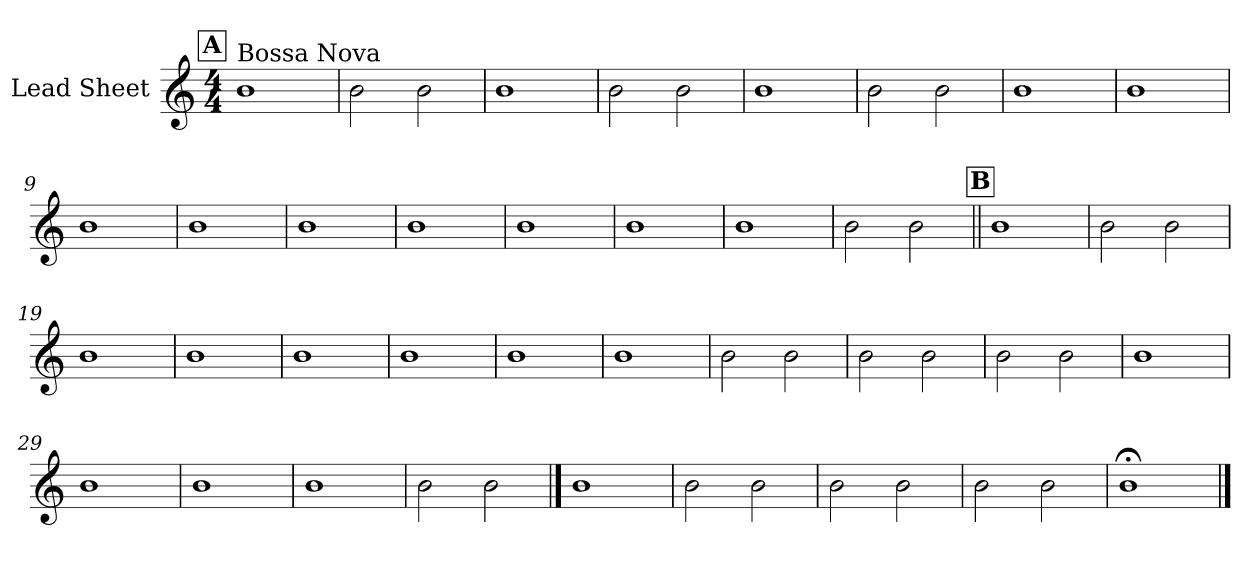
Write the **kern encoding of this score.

**kern
*part1
*staff1
*I"Lead Sheet
*clefG2
*k[]
*M4/4
!!LO:REH:place=s1:a:fs=14:t=A
=1
!LO:TX:a:t=Bossa Nova
1b
=2
2b\
2b\
=3
1b
=4
2b\
2b\
!!LO:LB:g=z
=5
1b
=6
2b\
2b\
=7
1b
=8
1b
!!LO:LB:g=z
=9
1b
=10
1b
=11
1b
=12
1b
!!LO:LB:g=z
=13
1b
=14
1b
=15
1b
=16
2b\
2b\
!!LO:LB:g=z
!!LO:REH:place=s1:a:fs=14:t=B
=17||
1b
=18
2b\
2b\
=19
1b
=20
1b
!!LO:LB:g=z
=21
1b
=22
1b
=23
1b
=24
1b
!!LO:LB:g=z
=25
2b\
2b\
=26
2b\
2b\
=27
2b\
2b\
=28
1b
!!LO:LB:g=z
=29
1b
=30
1b
=31
1b
=32
2b\
2b\
!!LO:LB:g=z
==33
1b
=34
2b\
2b\
=35
2b\
2b\
=36
2b\
2b\
=37
1b;<
==
*-
